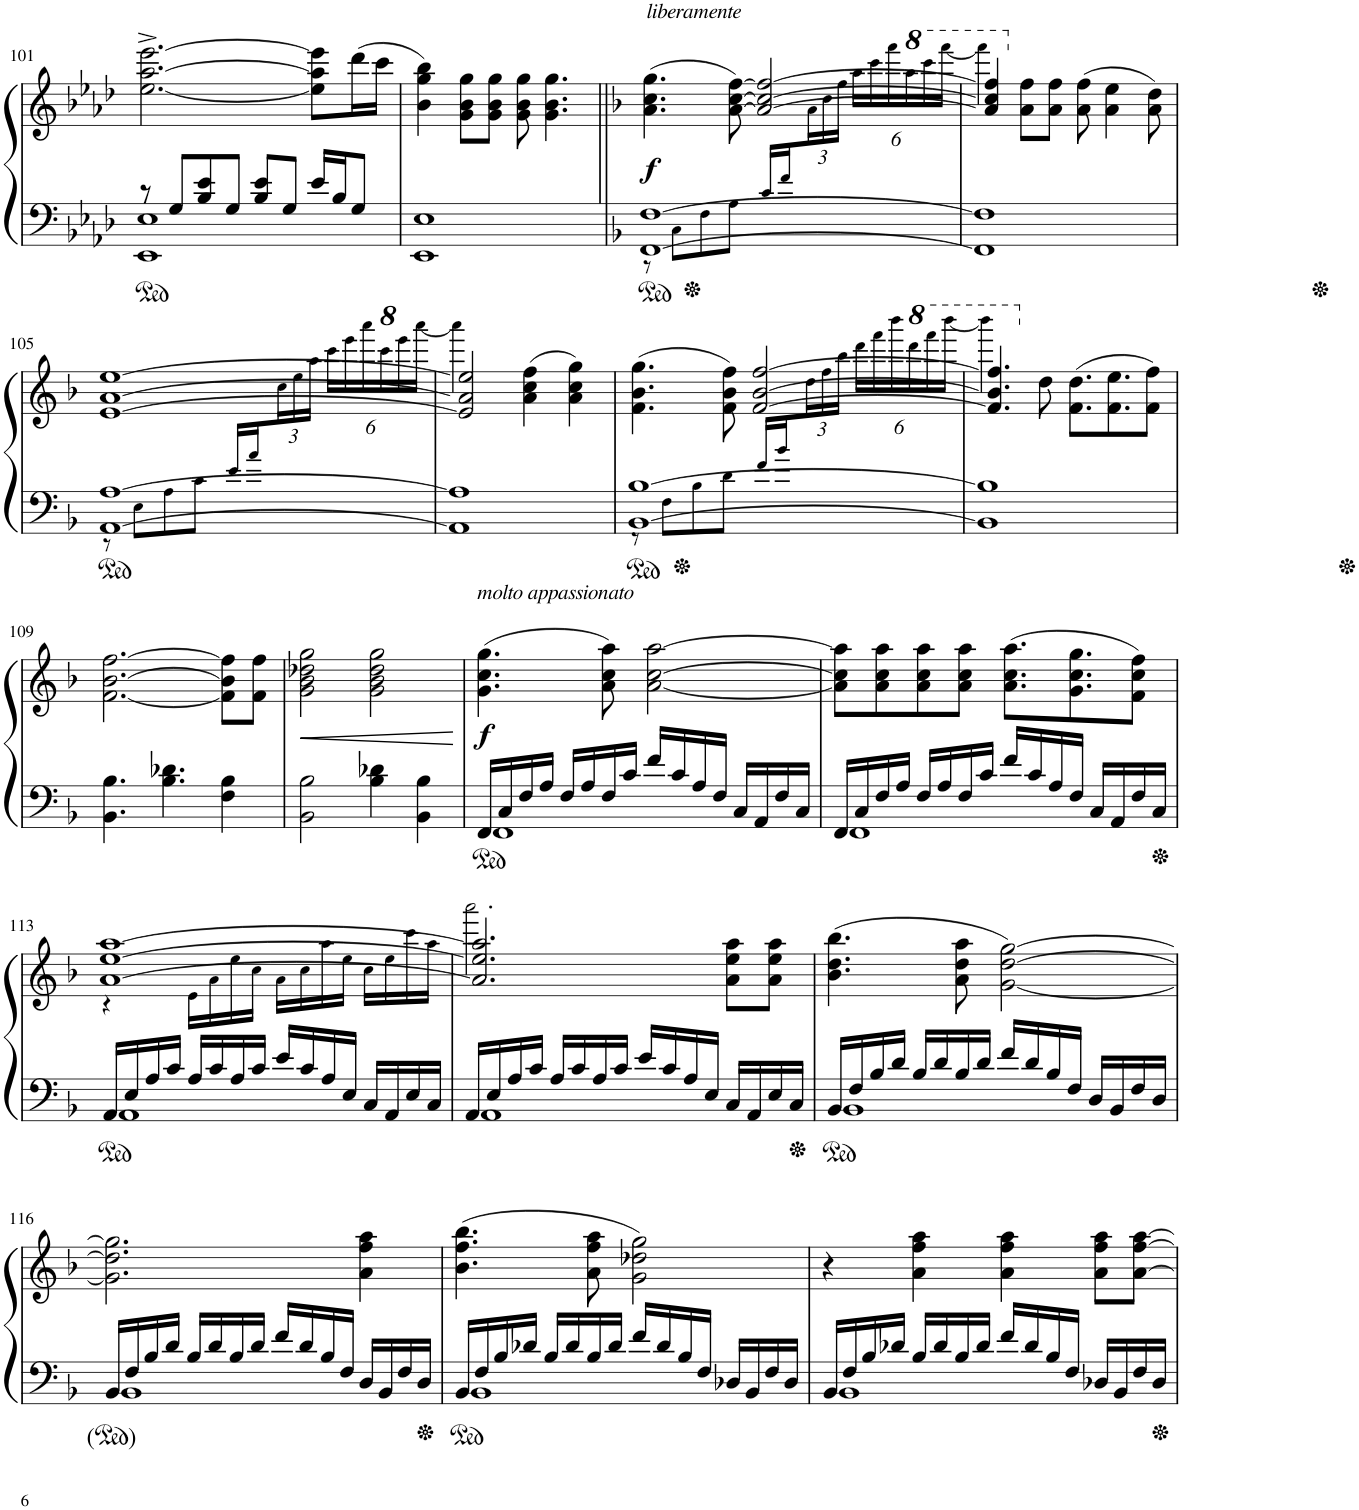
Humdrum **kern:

**kern	**kern	**dynam
*part1	*part1	*part1
*staff2	*staff1	*staff1/2
*I"Piano	*	*
*I'Pno.	*	*
!!LO:PB:g=z
*clefF4	*clefG2	*
*k[b-e-a-d-]	*k[b-e-a-d-]	*
*M4/4	*M4/4	*
*met(c)	*met(c)	*
=101	=101	=101
*^	*	*
8r	1EE- 1E-	[2.ee-\^ [2.aa-\^ [2.eee-\^	.
8G/L	.	.	.
8B-/ 8e-/	.	.	.
8G/J	.	.	.
8B-/ 8e-/L	.	.	.
8G/J	.	.	.
16e-/LL	.	8ee-\] 8aa-\] 8eee-\]L	.
16B-/J	.	.	.
8G/J	.	(16ddd-\L	.
.	.	16ccc\JJ	.
*v	*v	*	*
=102	=102	=102
1EE- 1E-	4b-\ 4gg\ 4bb-\)	.
.	8g\ 8b-\ 8gg\L	.
.	8g\ 8b-\ 8gg\J	.
.	8g\ 8b-\ 8gg\	.
.	4.g\ 4.b-\ 4.gg\	.
=103||	=103||	=103||
*k[b-]	*k[b-]	*
*^	*^	*
*	*	*	*^	*
!	!	!LO:TX:a:i:t=liberamente	!	!	!
!	!	!	!	!	!LO:DY:b
[1FF [1F	8r	(4.a\ 4.cc\ 4.gg\	2.ryy	8ryy	f
*	*	*	*v	*v	*
.	8C!\L	.	.	.
.	8F!\	.	.	.
.	8A!\J	[8a\ [8cc\ [8ff\)	.	.
.	16c!/LL	2a/_ 2cc/_ 2ff/_	.	.
.	16f!/	.	.	.
*	*	*	*^	*
*	*	*	*	*Xbrackettup	*
.	4.ryy	.	.	24a!\	.
.	.	.	.	24cc!\	.
.	.	.	.	24ff!\JJ	.
.	.	.	24aa!\LL	4ryy	.
.	.	.	24ccc!\	.	.
.	.	.	24fff!\	.	.
*	*	*8va	*	*	*
.	.	.	24aaa!\	.	.
.	.	.	24cccc!\	.	.
.	.	.	[24ffff!\JJ	.	.
*v	*v	*	*	*	*
*	*	*v	*v	*
=104	=104	=104	=104
1FF] 1F]	4aa/] 4ccc/] 4fff/]	4ffff!\]	.
*	*X8va	*	*
.	8a\ 8ff\L	2.ryy	.
.	8a\ 8ff\J	.	.
.	(8a\ 8ff\	.	.
.	4a\ 4ee\	.	.
.	8a\ 8dd\)	.	.
!!LO:LB:g=z
=105	=105	=105	=105
*^	*	*^	*
[1AA [1A	8r	[1e [1a [1ee	2.ryy	8ryy	.
*	*	*	*v	*v	*
.	8E!\L	.	.	.
.	8A!\	.	.	.
.	8c!\J	.	.	.
.	16e!/LL	.	.	.
.	16a!/	.	.	.
*	*	*	*^	*
.	4.ryy	.	.	24cc!\	.
.	.	.	.	24ee!\	.
.	.	.	.	24aa!\JJ	.
.	.	.	24ccc!\LL	4ryy	.
.	.	.	24eee!\	.	.
.	.	.	24aaa!\	.	.
*	*	*8va	*	*	*
.	.	.	24cccc!\	.	.
.	.	.	24eeee!\	.	.
.	.	.	[24aaaa!\JJ	.	.
*v	*v	*	*	*	*
*	*	*v	*v	*
=106	=106	=106	=106
1AA] 1A]	2ee/] 2aa/] 2eee/]	4aaaa!\]	.
.	.	2.ryy	.
*	*X8va	*	*
.	(4a\ 4cc\ 4ff\	.	.
.	4a\ 4cc\ 4gg\)	.	.
=107	=107	=107	=107
*^	*	*^	*
[1BB- [1B-	8r	(4.f\ 4.b-\ 4.gg\	2.ryy	8ryy	.
*	*	*	*v	*v	*
.	8F!\L	.	.	.
.	8B-!\	.	.	.
.	8d!\J	8f\ 8b-\ 8ff\)	.	.
.	16f!/LL	[2f/ [2b-/ [2ff/	.	.
.	16b-!/	.	.	.
*	*	*	*^	*
.	4.ryy	.	.	24dd!\	.
.	.	.	.	24ff!\	.
.	.	.	.	24bb-!\JJ	.
.	.	.	24ddd!\LL	4ryy	.
.	.	.	24fff!\	.	.
.	.	.	24bbb-!\	.	.
*	*	*8va	*	*	*
.	.	.	24dddd!\	.	.
.	.	.	24ffff!\	.	.
.	.	.	[24bbbb-!\JJ	.	.
*v	*v	*	*	*	*
*	*	*v	*v	*
=108	=108	=108	=108
1BB-] 1B-]	4.ff/] 4.bb-/] 4.fff/]	4bbbb-!\]	.
.	.	2.ryy	.
*	*X8va	*	*
.	8dd\	.	.
.	(8.f\ 8.dd\L	.	.
.	8.f\ 8.ee\	.	.
.	8f\ 8ff\J)	.	.
*	*v	*v	*
!!LO:LB:g=z
=109	=109	=109
4.BB-\ 4.B-\	[2.f\ [2.b-\ [2.ff\	.
4.B-\ 4.d-X\	.	.
4F\ 4B-\	8f\] 8b-\] 8ff\]L	.
.	8f\ 8ff\J	.
=110	=110	=110
!	!	!LO:HP:b
2BB-\ 2B-\	2g\ 2b-\ 2dd-X\ 2gg\	<
4B-\ 4d-X\	2g\ 2b-\ 2dd-\ 2gg\	.
4BB-\ 4B-\	.	.
.	.	[
=111	=111	=111
*^	*	*
!	!	!LO:TX:a:i:t=molto appassionato	!
!	!	!	!LO:DY:b
16FF/LL	1FF	(4.g\ 4.cc\ 4.gg\	f
16C/	.	.	.
16F/	.	.	.
16A/JJ	.	.	.
16F/LL	.	.	.
16A/	.	.	.
16F/	.	8a\ 8cc\ 8aa\)	.
16c/JJ	.	.	.
16f/LL	.	[2a\ [2cc\ [2aa\	.
16c/	.	.	.
16A/	.	.	.
16F/JJ	.	.	.
16C/LL	.	.	.
16AA/	.	.	.
16F/	.	.	.
16C/JJ	.	.	.
=112	=112	=112	=112
16FF/LL	1FF	8a\] 8cc\] 8aa\]L	.
16C/	.	.	.
16F/	.	8a\ 8cc\ 8aa\	.
16A/JJ	.	.	.
16F/LL	.	8a\ 8cc\ 8aa\	.
16A/	.	.	.
16F/	.	8a\ 8cc\ 8aa\J	.
16c/JJ	.	.	.
16f/LL	.	(8.a\ 8.cc\ 8.aa\L	.
16c/	.	.	.
16A/	.	.	.
16F/JJ	.	8.g\ 8.cc\ 8.gg\	.
16C/LL	.	.	.
16AA/	.	.	.
16F/	.	8f\ 8cc\ 8ff\J)	.
16C/JJ	.	.	.
!!LO:LB:g=z
=113	=113	=113	=113
*	*	*^	*
16AA/LL	1AA	[1a [1ee [1aa	4r	.
16E/	.	.	.	.
16A/	.	.	.	.
16c/JJ	.	.	.	.
16A/LL	.	.	16e!\LL	.
16c/	.	.	16a!\	.
16A/	.	.	16ee!\	.
16c/JJ	.	.	16cc!\JJ	.
16e/LL	.	.	16a!\LL	.
16c/	.	.	16cc!\	.
16A/	.	.	16aa!\	.
16E/JJ	.	.	16ee!\JJ	.
16C/LL	.	.	16cc!\LL	.
16AA/	.	.	16ee!\	.
16E/	.	.	16ccc!\	.
16C/JJ	.	.	16aa!\JJ	.
=114	=114	=114	=114	=114
16AA/LL	1AA	2.a/] 2.ee/] 2.aa/]	2.aaa!\	.
16E/	.	.	.	.
16A/	.	.	.	.
16c/JJ	.	.	.	.
16A/LL	.	.	.	.
16c/	.	.	.	.
16A/	.	.	.	.
16c/JJ	.	.	.	.
16e/LL	.	.	.	.
16c/	.	.	.	.
16A/	.	.	.	.
16E/JJ	.	.	.	.
16C/LL	.	8a\ 8ee\ 8aa\L	4ryy	.
16AA/	.	.	.	.
16E/	.	8a\ 8ee\ 8aa\J	.	.
16C/JJ	.	.	.	.
*	*	*v	*v	*
=115	=115	=115	=115
16BB-/LL	1BB-	(4.b-\ 4.dd\ 4.bb-\	.
16F/	.	.	.
16B-/	.	.	.
16d/JJ	.	.	.
16B-/LL	.	.	.
16d/	.	.	.
16B-/	.	8a\ 8dd\ 8aa\	.
16d/JJ	.	.	.
16f/LL	.	[2g\ [2dd\ [2gg\)	.
16d/	.	.	.
16B-/	.	.	.
16F/JJ	.	.	.
16D/LL	.	.	.
16BB-/	.	.	.
16F/	.	.	.
16D/JJ	.	.	.
!!LO:LB:g=z
=116	=116	=116	=116
16BB-/LL	1BB-	2.g\] 2.dd\] 2.gg\]	.
16F/	.	.	.
16B-/	.	.	.
16d/JJ	.	.	.
16B-/LL	.	.	.
16d/	.	.	.
16B-/	.	.	.
16d/JJ	.	.	.
16f/LL	.	.	.
16d/	.	.	.
16B-/	.	.	.
16F/JJ	.	.	.
16D/LL	.	4a\ 4ff\ 4aa\	.
16BB-/	.	.	.
16F/	.	.	.
16D/JJ	.	.	.
=117	=117	=117	=117
16BB-/LL	1BB-	(4.b-\ 4.ff\ 4.bb-\	.
16F/	.	.	.
16B-/	.	.	.
16d-X/JJ	.	.	.
16B-/LL	.	.	.
16d-/	.	.	.
16B-/	.	8a\ 8ff\ 8aa\	.
16d-/JJ	.	.	.
16f/LL	.	2g\ 2dd-X\ 2gg\)	.
16d-/	.	.	.
16B-/	.	.	.
16F/JJ	.	.	.
16D-X/LL	.	.	.
16BB-/	.	.	.
16F/	.	.	.
16D-/JJ	.	.	.
=118	=118	=118	=118
16BB-/LL	1BB-	4r	.
16F/	.	.	.
16B-/	.	.	.
16d-X/JJ	.	.	.
16B-/LL	.	4a\ 4ff\ 4aa\	.
16d-/	.	.	.
16B-/	.	.	.
16d-/JJ	.	.	.
16f/LL	.	4a\ 4ff\ 4aa\	.
16d-/	.	.	.
16B-/	.	.	.
16F/JJ	.	.	.
16D-X/LL	.	8a\ 8ff\ 8aa\L	.
16BB-/	.	.	.
16F/	.	[8a\ [8ff\ [8aa\J	.
16D-/JJ	.	.	.
*v	*v	*	*
=	=	=
*-	*-	*-
